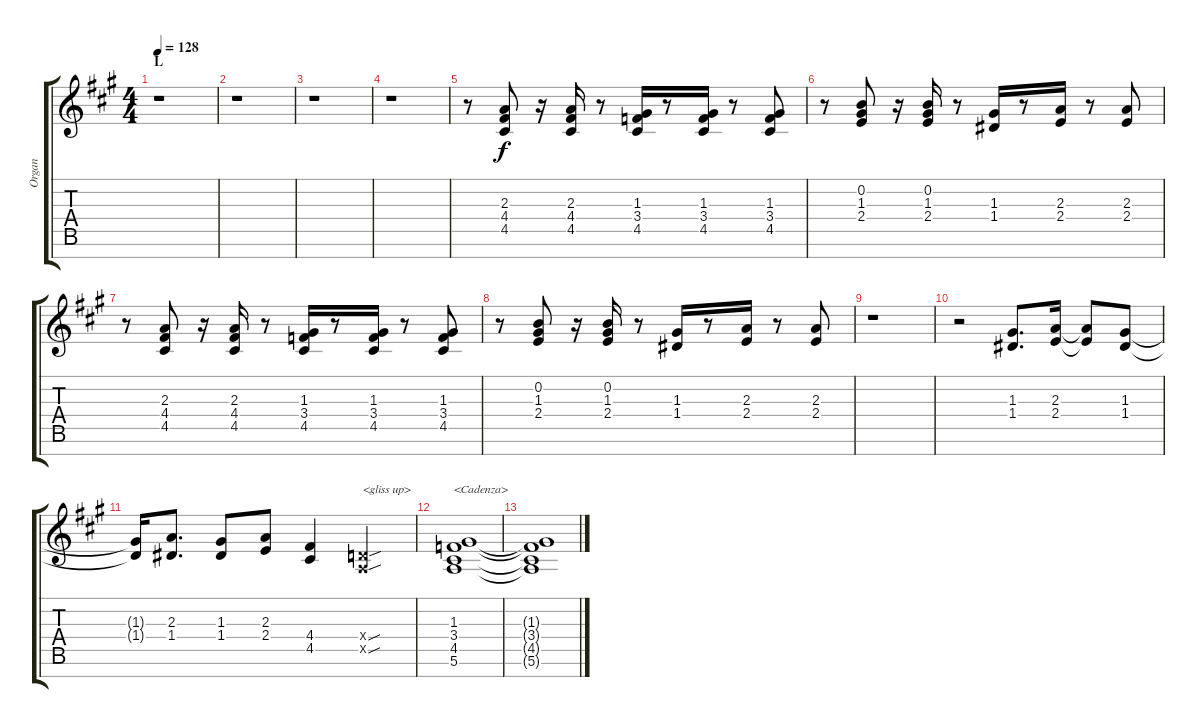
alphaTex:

\track ("Organ" "Organ") {instrument accordion}
\staff {score tabs}
\tuning (E5 B4 G4 D4 A3 E3 B2) {hide}
\ts (4 4)
\section ("" "L")
\tempo 128
\clef g2
\ks a
r.1{dy f} |
r.1 |
r.1 |
r.1 |
r.8 (2.3 4.4 4.5).8 r.16 (2.3 4.4 4.5).16 r.8 (1.3 3.4 4.5).16 r.8 (1.3 3.4 4.5).16 r.8 (1.3 3.4 4.5).8 |
r.8 (0.2 1.3 2.4).8 r.16 (0.2 1.3 2.4).16 r.8 (1.3 1.4).16 r.8 (2.3 2.4).16 r.8 (2.3 2.4).8 |
r.8 (2.3 4.4 4.5).8 r.16 (2.3 4.4 4.5).16 r.8 (1.3 3.4 4.5).16 r.8 (1.3 3.4 4.5).16 r.8 (1.3 3.4 4.5).8 |
r.8 (0.2 1.3 2.4).8 r.16 (0.2 1.3 2.4).16 r.8 (1.3 1.4).16 r.8 (2.3 2.4).16 r.8 (2.3 2.4).8 |
r.1 |
r.2 (1.3 1.4).8{d} (2.3 2.4).16 (2.3{t} 2.4{t}).8 (1.3 1.4).8 |
(1.3{t} 1.4{t}).16 (2.3 1.4).8{d} (1.3 1.4).8 (2.3 2.4).8 (4.4 4.5).4 (0.4{sou x} 0.5{sou x}).4{txt "<gliss up>"} |
(1.3 3.4 4.5 5.6).1{txt "<Cadenza>"} |
(1.3{t} 3.4{t} 4.5{t} 5.6{t}).1
